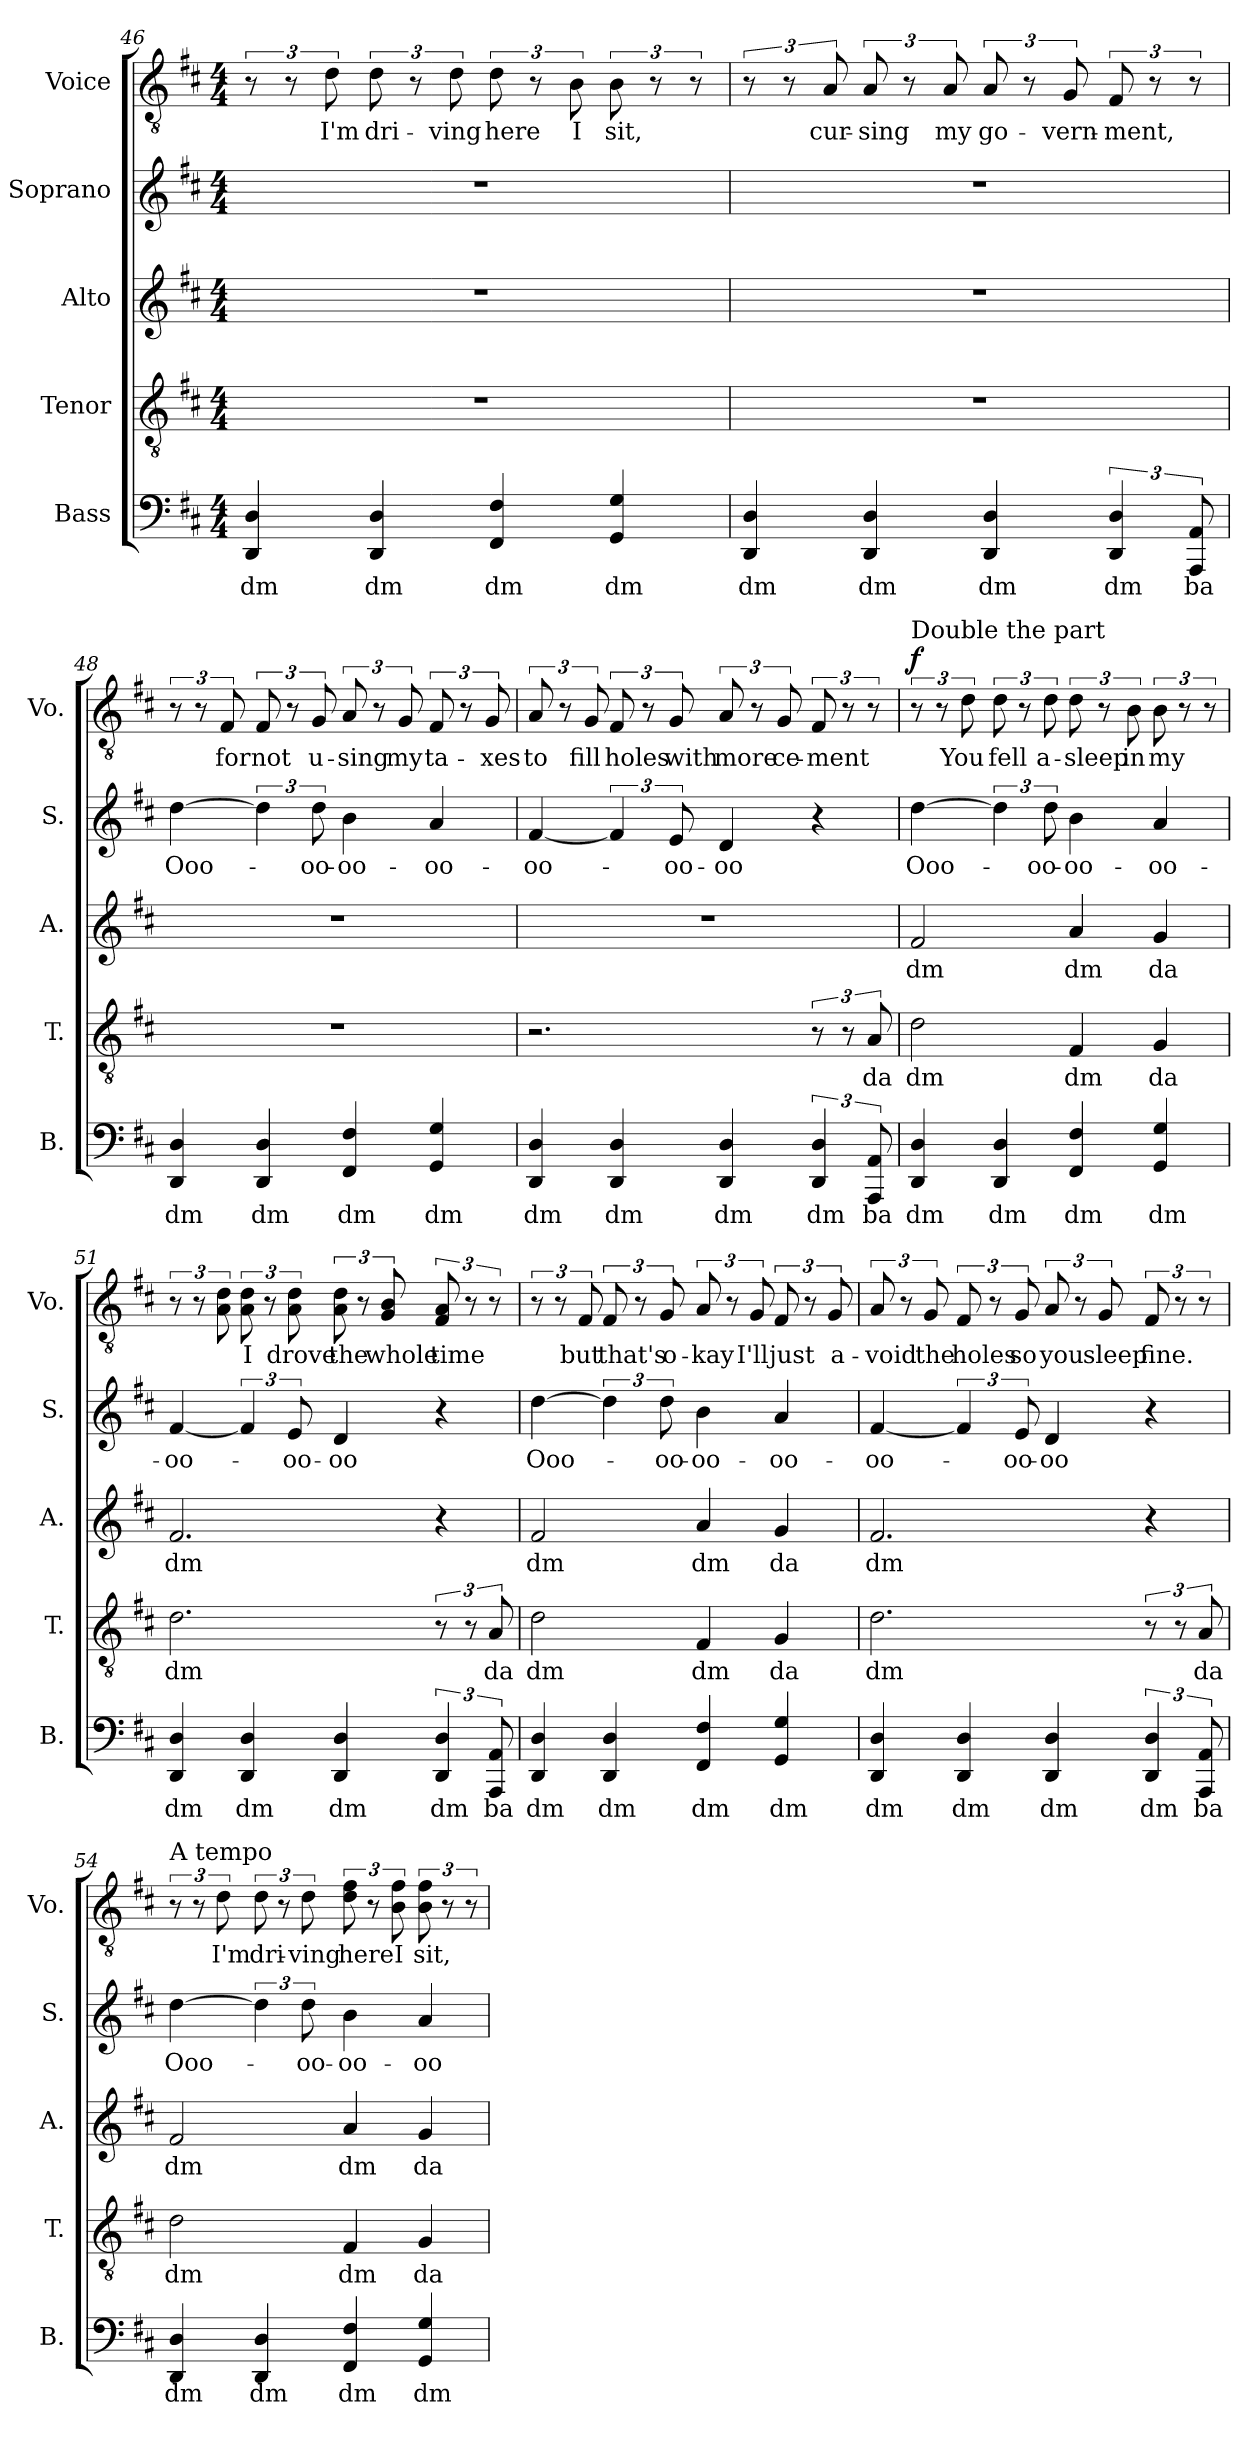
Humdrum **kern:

**kern	**text	**kern	**text	**kern	**text	**kern	**text	**kern	**text	**dynam
*part5	*part5	*part4	*part4	*part3	*part3	*part2	*part2	*part1	*part1	*part1
*staff5	*staff5	*staff4	*staff4	*staff3	*staff3	*staff2	*staff2	*staff1	*staff1	*staff1
*I"Bass	*	*I"Tenor	*	*I"Alto	*	*I"Soprano	*	*I"Voice	*	*
*I'B.	*	*I'T.	*	*I'A.	*	*I'S.	*	*I'Vo.	*	*
*clefF4	*	*clefGv2	*	*clefG2	*	*clefG2	*	*clefGv2	*	*
*k[f#c#]	*	*k[f#c#]	*	*k[f#c#]	*	*k[f#c#]	*	*k[f#c#]	*	*
*M4/4	*	*M4/4	*	*M4/4	*	*M4/4	*	*M4/4	*	*
=46	=46	=46	=46	=46	=46	=46	=46	=46	=46	=46
!	!LO:LY:b	!	!	!	!	!	!	!	!	!
4DD/ 4D/	dm	1r	.	1r	.	1r	.	12r	.	.
.	.	.	.	.	.	.	.	12r	.	.
!	!	!	!	!	!	!	!	!	!LO:LY:b	!
.	.	.	.	.	.	.	.	12d\	I'm	.
!	!LO:LY:b	!	!	!	!	!	!	!	!LO:LY:b	!
4DD/ 4D/	dm	.	.	.	.	.	.	12d\	dri-	.
.	.	.	.	.	.	.	.	12r	.	.
!	!	!	!	!	!	!	!	!	!LO:LY:b	!
.	.	.	.	.	.	.	.	12d\	-ving	.
!	!LO:LY:b	!	!	!	!	!	!	!	!LO:LY:b	!
4FF#/ 4F#/	dm	.	.	.	.	.	.	12d\	here	.
.	.	.	.	.	.	.	.	12r	.	.
!	!	!	!	!	!	!	!	!	!LO:LY:b	!
.	.	.	.	.	.	.	.	12B\	I	.
!	!LO:LY:b	!	!	!	!	!	!	!	!LO:LY:b	!
4GG/ 4G/	dm	.	.	.	.	.	.	12B\	sit,	.
.	.	.	.	.	.	.	.	12r	.	.
.	.	.	.	.	.	.	.	12r	.	.
!!LO:PB:g=z
=47	=47	=47	=47	=47	=47	=47	=47	=47	=47	=47
!	!LO:LY:b	!	!	!	!	!	!	!	!	!
4DD/ 4D/	dm	1r	.	1r	.	1r	.	12r	.	.
.	.	.	.	.	.	.	.	12r	.	.
!	!	!	!	!	!	!	!	!	!LO:LY:b	!
.	.	.	.	.	.	.	.	12A/	cur-	.
!	!LO:LY:b	!	!	!	!	!	!	!	!LO:LY:b	!
4DD/ 4D/	dm	.	.	.	.	.	.	12A/	-sing	.
.	.	.	.	.	.	.	.	12r	.	.
!	!	!	!	!	!	!	!	!	!LO:LY:b	!
.	.	.	.	.	.	.	.	12A/	my	.
!	!LO:LY:b	!	!	!	!	!	!	!	!LO:LY:b	!
4DD/ 4D/	dm	.	.	.	.	.	.	12A/	go-	.
.	.	.	.	.	.	.	.	12r	.	.
!	!	!	!	!	!	!	!	!	!LO:LY:b	!
.	.	.	.	.	.	.	.	12G/	-vern-	.
!	!LO:LY:b	!	!	!	!	!	!	!	!LO:LY:b	!
6DD/ 6D/	dm	.	.	.	.	.	.	12F#/	-ment,	.
.	.	.	.	.	.	.	.	12r	.	.
!	!LO:LY:b	!	!	!	!	!	!	!	!	!
12AAA/ 12AA/	ba	.	.	.	.	.	.	12r	.	.
=48	=48	=48	=48	=48	=48	=48	=48	=48	=48	=48
!	!LO:LY:b	!	!	!	!	!	!LO:LY:b	!	!	!
4DD/ 4D/	dm	1r	.	1r	.	[4dd\	Ooo-	12r	.	.
.	.	.	.	.	.	.	.	12r	.	.
!	!	!	!	!	!	!	!	!	!LO:LY:b	!
.	.	.	.	.	.	.	.	12F#/	for	.
!	!LO:LY:b	!	!	!	!	!	!	!	!LO:LY:b	!
4DD/ 4D/	dm	.	.	.	.	6dd\]	.	12F#/	not	.
.	.	.	.	.	.	.	.	12r	.	.
!	!	!	!	!	!	!	!LO:LY:b	!	!LO:LY:b	!
.	.	.	.	.	.	12dd\	-oo-	12G/	u-	.
!	!LO:LY:b	!	!	!	!	!	!LO:LY:b	!	!LO:LY:b	!
4FF#/ 4F#/	dm	.	.	.	.	4b\	-oo-	12A/	-sing	.
.	.	.	.	.	.	.	.	12r	.	.
!	!	!	!	!	!	!	!	!	!LO:LY:b	!
.	.	.	.	.	.	.	.	12G/	my	.
!	!LO:LY:b	!	!	!	!	!	!LO:LY:b	!	!LO:LY:b	!
4GG/ 4G/	dm	.	.	.	.	4a/	-oo-	12F#/	ta-	.
.	.	.	.	.	.	.	.	12r	.	.
!	!	!	!	!	!	!	!	!	!LO:LY:b	!
.	.	.	.	.	.	.	.	12G/	-xes	.
!!LO:LB:g=z
=49	=49	=49	=49	=49	=49	=49	=49	=49	=49	=49
!	!LO:LY:b	!	!	!	!	!	!LO:LY:b	!	!LO:LY:b	!
4DD/ 4D/	dm	2.r	.	1r	.	[4f#/	-oo-	12A/	to	.
.	.	.	.	.	.	.	.	12r	.	.
!	!	!	!	!	!	!	!	!	!LO:LY:b	!
.	.	.	.	.	.	.	.	12G/	fill	.
!	!LO:LY:b	!	!	!	!	!	!	!	!LO:LY:b	!
4DD/ 4D/	dm	.	.	.	.	6f#/]	.	12F#/	holes	.
.	.	.	.	.	.	.	.	12r	.	.
!	!	!	!	!	!	!	!LO:LY:b	!	!LO:LY:b	!
.	.	.	.	.	.	12e/	-oo-	12G/	with	.
!	!LO:LY:b	!	!	!	!	!	!LO:LY:b	!	!LO:LY:b	!
4DD/ 4D/	dm	.	.	.	.	4d/	-oo	12A/	more	.
.	.	.	.	.	.	.	.	12r	.	.
!	!	!	!	!	!	!	!	!	!LO:LY:b	!
.	.	.	.	.	.	.	.	12G/	ce-	.
!	!LO:LY:b	!	!	!	!	!	!	!	!LO:LY:b	!
6DD/ 6D/	dm	12r	.	.	.	4r	.	12F#/	-ment	.
.	.	12r	.	.	.	.	.	12r	.	.
!	!LO:LY:b	!	!LO:LY:b	!	!	!	!	!	!	!
12AAA/ 12AA/	ba	12A/	da	.	.	.	.	12r	.	.
=50	=50	=50	=50	=50	=50	=50	=50	=50	=50	=50
!	!	!	!	!	!	!	!	!LO:TX:a:t=Double the part	!	!
!	!LO:LY:b	!	!LO:LY:b	!	!LO:LY:b	!	!LO:LY:b	!	!	!LO:DY:b
4DD/ 4D/	dm	2d\	dm	2f#/	dm	[4dd\	Ooo-	12r	.	f
.	.	.	.	.	.	.	.	12r	.	.
!	!	!	!	!	!	!	!	!	!LO:LY:b	!
.	.	.	.	.	.	.	.	12d\	You	.
!	!LO:LY:b	!	!	!	!	!	!	!	!LO:LY:b	!
4DD/ 4D/	dm	.	.	.	.	6dd\]	.	12d\	fell	.
.	.	.	.	.	.	.	.	12r	.	.
!	!	!	!	!	!	!	!LO:LY:b	!	!LO:LY:b	!
.	.	.	.	.	.	12dd\	-oo-	12d\	a-	.
!	!LO:LY:b	!	!LO:LY:b	!	!LO:LY:b	!	!LO:LY:b	!	!LO:LY:b	!
4FF#/ 4F#/	dm	4F#/	dm	4a/	dm	4b\	-oo-	12d\	-sleep	.
.	.	.	.	.	.	.	.	12r	.	.
!	!	!	!	!	!	!	!	!	!LO:LY:b	!
.	.	.	.	.	.	.	.	12B\	in	.
!	!LO:LY:b	!	!LO:LY:b	!	!LO:LY:b	!	!LO:LY:b	!	!LO:LY:b	!
4GG/ 4G/	dm	4G/	da	4g/	da	4a/	-oo-	12B\	my	.
.	.	.	.	.	.	.	.	12r	.	.
.	.	.	.	.	.	.	.	12r	.	.
!!LO:PB:g=z
=51	=51	=51	=51	=51	=51	=51	=51	=51	=51	=51
!	!LO:LY:b	!	!LO:LY:b	!	!LO:LY:b	!	!LO:LY:b	!	!	!
4DD/ 4D/	dm	2.d\	dm	2.f#/	dm	[4f#/	-oo-	12r	.	.
.	.	.	.	.	.	.	.	12r	.	.
.	.	.	.	.	.	.	.	12A\ 12d\	.	.
!	!LO:LY:b	!	!	!	!	!	!	!	!LO:LY:b	!
4DD/ 4D/	dm	.	.	.	.	6f#/]	.	12A\ 12d\	I	.
.	.	.	.	.	.	.	.	12r	.	.
!	!	!	!	!	!	!	!LO:LY:b	!	!LO:LY:b	!
.	.	.	.	.	.	12e/	-oo-	12A\ 12d\	drove	.
!	!LO:LY:b	!	!	!	!	!	!LO:LY:b	!	!LO:LY:b	!
4DD/ 4D/	dm	.	.	.	.	4d/	-oo	12A\ 12d\	the	.
.	.	.	.	.	.	.	.	12r	.	.
!	!	!	!	!	!	!	!	!	!LO:LY:b	!
.	.	.	.	.	.	.	.	12G/ 12B/	whole	.
!	!LO:LY:b	!	!	!	!	!	!	!	!LO:LY:b	!
6DD/ 6D/	dm	12r	.	4r	.	4r	.	12F#/ 12A/	time	.
.	.	12r	.	.	.	.	.	12r	.	.
!	!LO:LY:b	!	!LO:LY:b	!	!	!	!	!	!	!
12AAA/ 12AA/	ba	12A/	da	.	.	.	.	12r	.	.
=52	=52	=52	=52	=52	=52	=52	=52	=52	=52	=52
!	!LO:LY:b	!	!LO:LY:b	!	!LO:LY:b	!	!LO:LY:b	!	!	!
4DD/ 4D/	dm	2d\	dm	2f#/	dm	[4dd\	Ooo-	12r	.	.
.	.	.	.	.	.	.	.	12r	.	.
!	!	!	!	!	!	!	!	!	!LO:LY:b	!
.	.	.	.	.	.	.	.	12F#/	but	.
!	!LO:LY:b	!	!	!	!	!	!	!	!LO:LY:b	!
4DD/ 4D/	dm	.	.	.	.	6dd\]	.	12F#/	that's	.
.	.	.	.	.	.	.	.	12r	.	.
!	!	!	!	!	!	!	!LO:LY:b	!	!LO:LY:b	!
.	.	.	.	.	.	12dd\	-oo-	12G/	o-	.
!	!LO:LY:b	!	!LO:LY:b	!	!LO:LY:b	!	!LO:LY:b	!	!LO:LY:b	!
4FF#/ 4F#/	dm	4F#/	dm	4a/	dm	4b\	-oo-	12A/	-kay	.
.	.	.	.	.	.	.	.	12r	.	.
!	!	!	!	!	!	!	!	!	!LO:LY:b	!
.	.	.	.	.	.	.	.	12G/	I'll	.
!	!LO:LY:b	!	!LO:LY:b	!	!LO:LY:b	!	!LO:LY:b	!	!LO:LY:b	!
4GG/ 4G/	dm	4G/	da	4g/	da	4a/	-oo-	12F#/	just	.
.	.	.	.	.	.	.	.	12r	.	.
!	!	!	!	!	!	!	!	!	!LO:LY:b	!
.	.	.	.	.	.	.	.	12G/	a-	.
!!LO:LB:g=z
=53	=53	=53	=53	=53	=53	=53	=53	=53	=53	=53
!	!LO:LY:b	!	!LO:LY:b	!	!LO:LY:b	!	!LO:LY:b	!	!LO:LY:b	!
4DD/ 4D/	dm	2.d\	dm	2.f#/	dm	[4f#/	-oo-	12A/	-void	.
.	.	.	.	.	.	.	.	12r	.	.
!	!	!	!	!	!	!	!	!	!LO:LY:b	!
.	.	.	.	.	.	.	.	12G/	the	.
!	!LO:LY:b	!	!	!	!	!	!	!	!LO:LY:b	!
4DD/ 4D/	dm	.	.	.	.	6f#/]	.	12F#/	holes	.
.	.	.	.	.	.	.	.	12r	.	.
!	!	!	!	!	!	!	!LO:LY:b	!	!LO:LY:b	!
.	.	.	.	.	.	12e/	-oo-	12G/	so	.
!	!LO:LY:b	!	!	!	!	!	!LO:LY:b	!	!LO:LY:b	!
4DD/ 4D/	dm	.	.	.	.	4d/	-oo	12A/	you	.
.	.	.	.	.	.	.	.	12r	.	.
!	!	!	!	!	!	!	!	!	!LO:LY:b	!
.	.	.	.	.	.	.	.	12G/	sleep	.
!	!LO:LY:b	!	!	!	!	!	!	!	!LO:LY:b	!
6DD/ 6D/	dm	12r	.	4r	.	4r	.	12F#/	fine.	.
.	.	12r	.	.	.	.	.	12r	.	.
!	!LO:LY:b	!	!LO:LY:b	!	!	!	!	!	!	!
12AAA/ 12AA/	ba	12A/	da	.	.	.	.	12r	.	.
=54	=54	=54	=54	=54	=54	=54	=54	=54	=54	=54
!	!	!	!	!	!	!	!	!LO:TX:a:t=A tempo	!	!
!	!LO:LY:b	!	!LO:LY:b	!	!LO:LY:b	!	!LO:LY:b	!	!	!
4DD/ 4D/	dm	2d\	dm	2f#/	dm	[4dd\	Ooo-	12r	.	.
.	.	.	.	.	.	.	.	12r	.	.
!	!	!	!	!	!	!	!	!	!LO:LY:b	!
.	.	.	.	.	.	.	.	12d\	I'm	.
!	!LO:LY:b	!	!	!	!	!	!	!	!LO:LY:b	!
4DD/ 4D/	dm	.	.	.	.	6dd\]	.	12d\	dri-	.
.	.	.	.	.	.	.	.	12r	.	.
!	!	!	!	!	!	!	!LO:LY:b	!	!LO:LY:b	!
.	.	.	.	.	.	12dd\	-oo-	12d\	-ving	.
!	!LO:LY:b	!	!LO:LY:b	!	!LO:LY:b	!	!LO:LY:b	!	!LO:LY:b	!
4FF#/ 4F#/	dm	4F#/	dm	4a/	dm	4b\	-oo-	12d\ 12f#\	here	.
.	.	.	.	.	.	.	.	12r	.	.
!	!	!	!	!	!	!	!	!	!LO:LY:b	!
.	.	.	.	.	.	.	.	12B\ 12f#\	I	.
!	!LO:LY:b	!	!LO:LY:b	!	!LO:LY:b	!	!LO:LY:b	!	!LO:LY:b	!
4GG/ 4G/	dm	4G/	da	4g/	da	4a/	-oo-	12B\ 12f#\	sit,	.
.	.	.	.	.	.	.	.	12r	.	.
.	.	.	.	.	.	.	.	12r	.	.
=	=	=	=	=	=	=	=	=	=	=
*-	*-	*-	*-	*-	*-	*-	*-	*-	*-	*-
